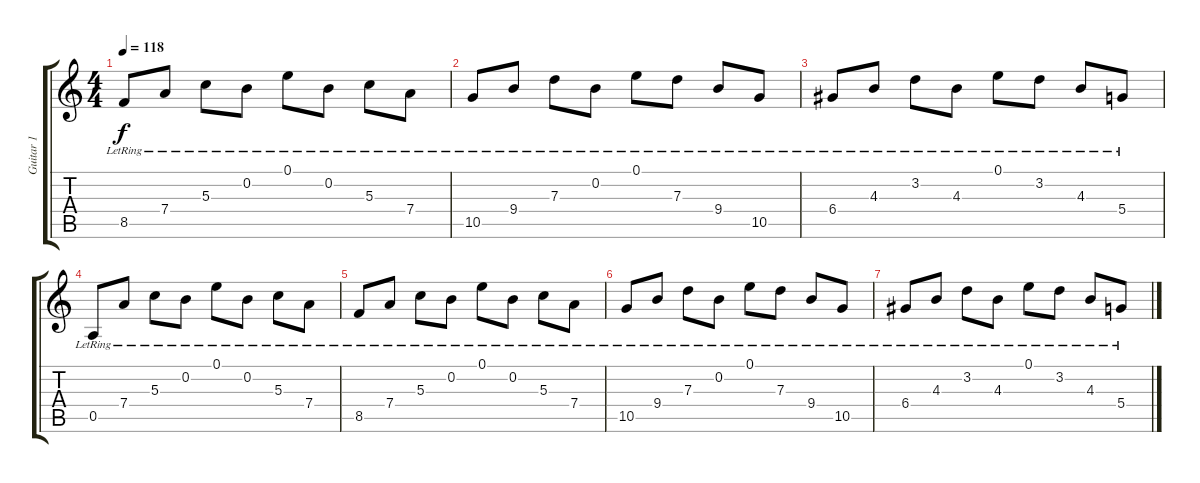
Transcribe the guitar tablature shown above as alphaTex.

\track ("Guitar 1" "Guitar 1") {instrument acousticguitarsteel}
\staff {score tabs}
\tuning (E4 B3 G3 D3 A2 E2) {hide}
\ts (4 4)
\tempo 118
\clef g2
\ks c
8.5{lr}.8{dy f} 7.4{lr}.8 5.3{lr}.8 0.2{lr}.8 0.1{lr}.8 0.2{lr}.8 5.3{lr}.8 7.4{lr}.8 |
10.5{lr}.8 9.4{lr}.8 7.3{lr}.8 0.2{lr}.8 0.1{lr}.8 7.3{lr}.8 9.4{lr}.8 10.5{lr}.8 |
6.4{lr}.8 4.3{lr}.8 3.2{lr}.8 4.3{lr}.8 0.1{lr}.8 3.2{lr}.8 4.3{lr}.8 5.4{lr}.8 |
0.5{lr}.8{volume 0} 7.4{lr}.8 5.3{lr}.8 0.2{lr}.8 0.1{lr}.8 0.2{lr}.8 5.3{lr}.8 7.4{lr}.8 |
8.5{lr}.8 7.4{lr}.8 5.3{lr}.8 0.2{lr}.8 0.1{lr}.8 0.2{lr}.8 5.3{lr}.8 7.4{lr}.8 |
10.5{lr}.8 9.4{lr}.8 7.3{lr}.8 0.2{lr}.8 0.1{lr}.8 7.3{lr}.8 9.4{lr}.8 10.5{lr}.8 |
6.4{lr}.8 4.3{lr}.8 3.2{lr}.8 4.3{lr}.8 0.1{lr}.8 3.2{lr}.8 4.3{lr}.8 5.4{lr}.8
